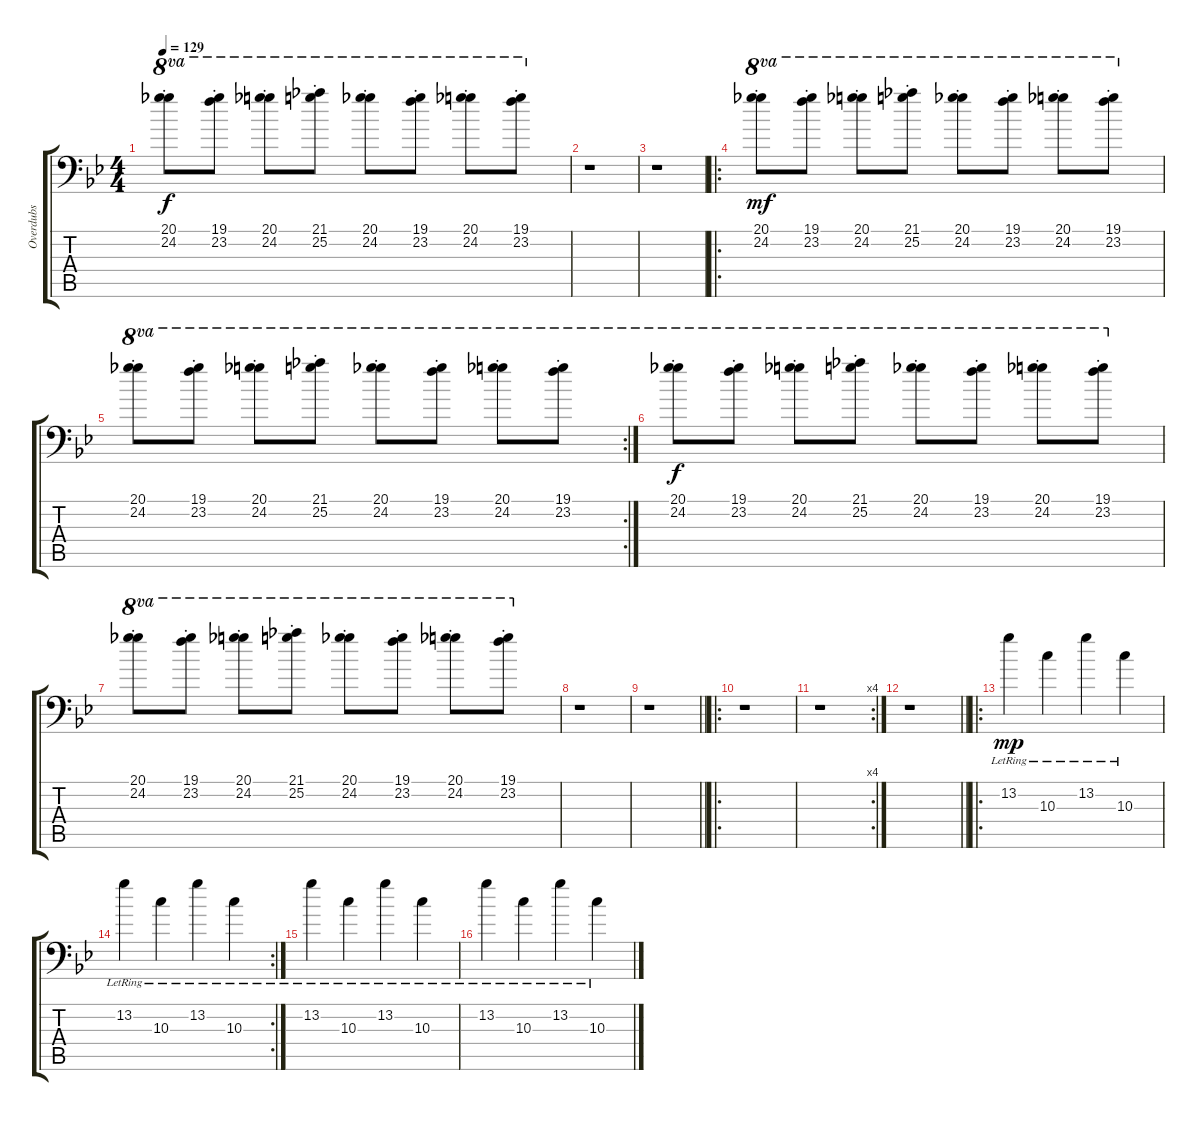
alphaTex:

\track ("Overdubs" "Overdubs") {instrument overdrivenguitar}
\staff {score tabs}
\tuning (B3 Gb3 D3 A2 E2 A1) {hide}
\ts (4 4)
\tempo 129
\clef f4
\ks bb
(20.1{st} 24.2{st}).8{ot 8va dy f} (19.1{st} 23.2{st}).8{ot 8va} (20.1{st} 24.2{st}).8{ot 8va} (21.1{st} 25.2{st}).8{ot 8va} (20.1{st} 24.2{st}).8{ot 8va} (19.1{st} 23.2{st}).8{ot 8va} (20.1{st} 24.2{st}).8{ot 8va} (19.1{st} 23.2{st}).8{ot 8va} |
r.1 |
r.1 |
\ro
(20.1{st} 24.2{st}).8{ot 8va dy mf} (19.1{st} 23.2{st}).8{ot 8va} (20.1{st} 24.2{st}).8{ot 8va} (21.1{st} 25.2{st}).8{ot 8va} (20.1{st} 24.2{st}).8{ot 8va} (19.1{st} 23.2{st}).8{ot 8va} (20.1{st} 24.2{st}).8{ot 8va} (19.1{st} 23.2{st}).8{ot 8va} |
\rc 2
(20.1{st} 24.2{st}).8{ot 8va} (19.1{st} 23.2{st}).8{ot 8va} (20.1{st} 24.2{st}).8{ot 8va} (21.1{st} 25.2{st}).8{ot 8va} (20.1{st} 24.2{st}).8{ot 8va} (19.1{st} 23.2{st}).8{ot 8va} (20.1{st} 24.2{st}).8{ot 8va} (19.1{st} 23.2{st}).8{ot 8va} |
(20.1{st} 24.2{st}).8{ot 8va dy f} (19.1{st} 23.2{st}).8{ot 8va} (20.1{st} 24.2{st}).8{ot 8va} (21.1{st} 25.2{st}).8{ot 8va} (20.1{st} 24.2{st}).8{ot 8va} (19.1{st} 23.2{st}).8{ot 8va} (20.1{st} 24.2{st}).8{ot 8va} (19.1{st} 23.2{st}).8{ot 8va} |
(20.1{st} 24.2{st}).8{ot 8va} (19.1{st} 23.2{st}).8{ot 8va} (20.1{st} 24.2{st}).8{ot 8va} (21.1{st} 25.2{st}).8{ot 8va} (20.1{st} 24.2{st}).8{ot 8va} (19.1{st} 23.2{st}).8{ot 8va} (20.1{st} 24.2{st}).8{ot 8va} (19.1{st} 23.2{st}).8{ot 8va} |
r.1 |
\barLineRight lightlight
r.1 |
\ro
r.1 |
\rc 4
r.1 |
\barLineRight lightlight
r.1 |
\ro
13.2{lr}.4{dy mp} 10.3{lr}.4 13.2{lr}.4 10.3{lr}.4 |
\rc 2
13.2{lr}.4 10.3{lr}.4 13.2{lr}.4 10.3{lr}.4 |
13.2{lr}.4 10.3{lr}.4 13.2{lr}.4 10.3{lr}.4 |
13.2{lr}.4 10.3{lr}.4 13.2{lr}.4 10.3{lr}.4
